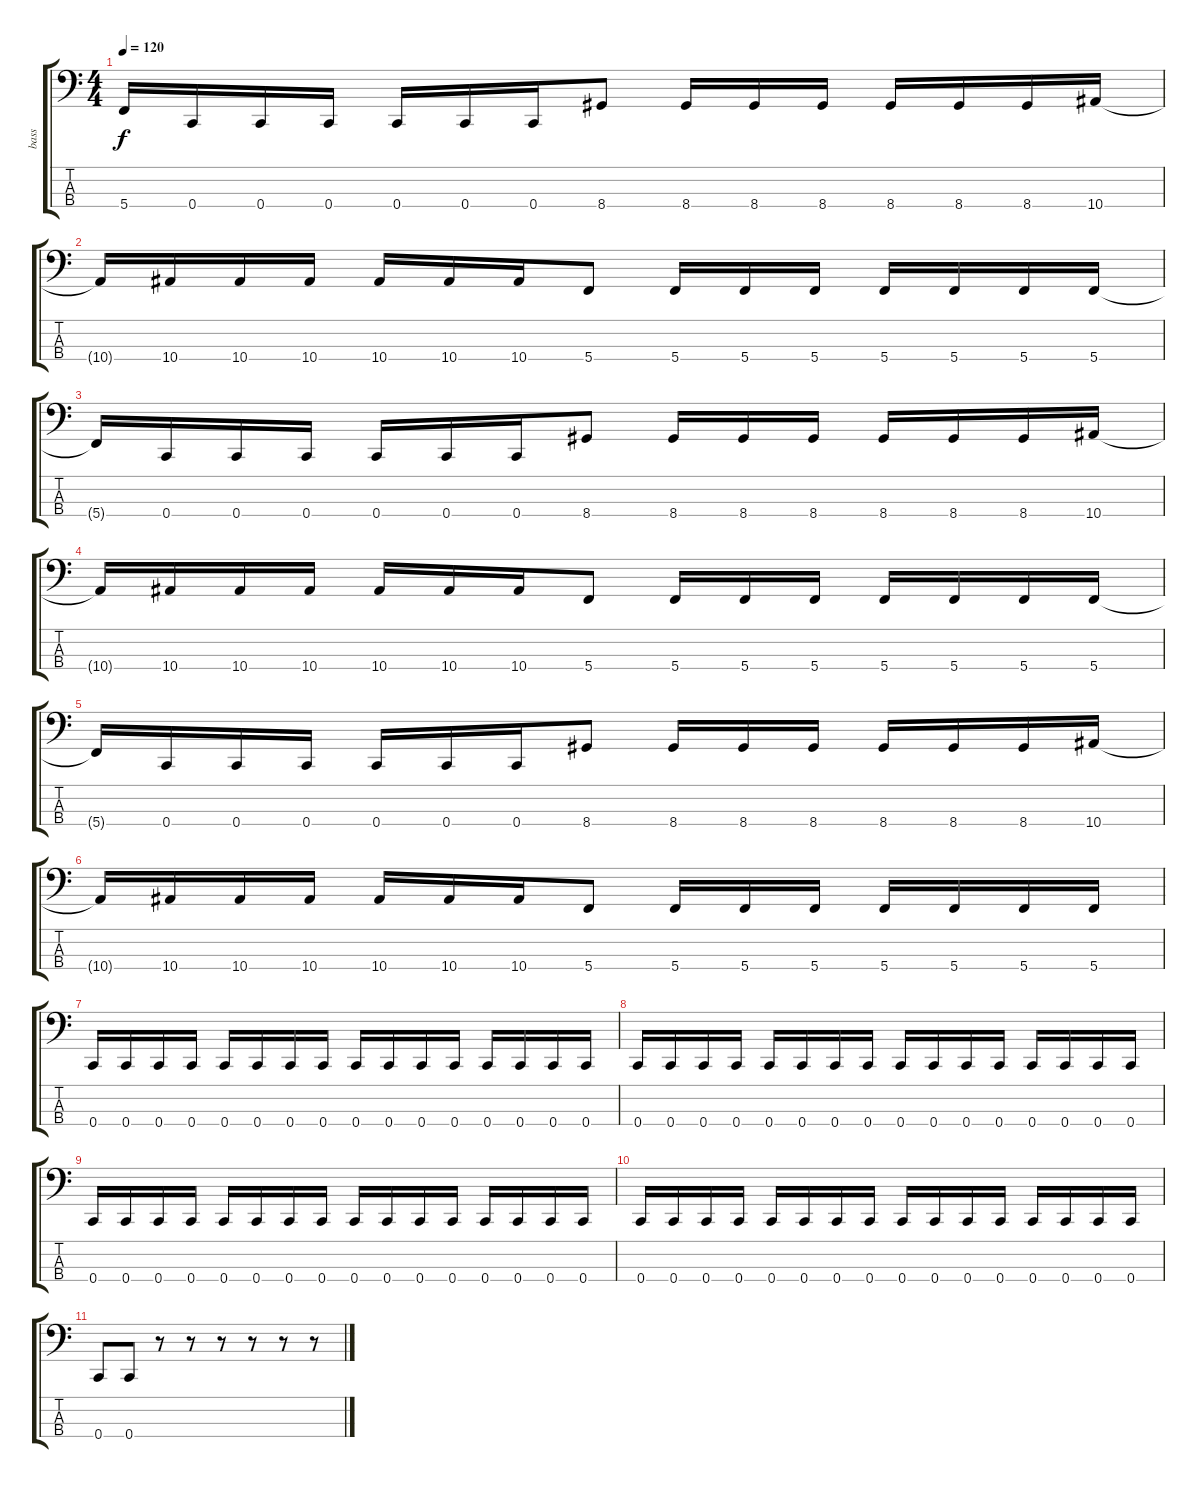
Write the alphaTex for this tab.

\track ("bass" "bass") {instrument electricbasspick}
\staff {score tabs}
\tuning (F2 C2 G1 C1) {hide}
\ts (4 4)
\tempo 120
\clef f4
\ks c
5.4{t}.16{dy f} 0.4.16 0.4.16 0.4.16 0.4.16 0.4.16 0.4.16 8.4.8 8.4.16 8.4.16 8.4.16 8.4.16 8.4.16 8.4.16 10.4.16 |
10.4{t}.16 10.4.16 10.4.16 10.4.16 10.4.16 10.4.16 10.4.16 5.4.8 5.4.16 5.4.16 5.4.16 5.4.16 5.4.16 5.4.16 5.4.16 |
5.4{t}.16 0.4.16 0.4.16 0.4.16 0.4.16 0.4.16 0.4.16 8.4.8 8.4.16 8.4.16 8.4.16 8.4.16 8.4.16 8.4.16 10.4.16 |
10.4{t}.16 10.4.16 10.4.16 10.4.16 10.4.16 10.4.16 10.4.16 5.4.8 5.4.16 5.4.16 5.4.16 5.4.16 5.4.16 5.4.16 5.4.16 |
5.4{t}.16 0.4.16 0.4.16 0.4.16 0.4.16 0.4.16 0.4.16 8.4.8 8.4.16 8.4.16 8.4.16 8.4.16 8.4.16 8.4.16 10.4.16 |
10.4{t}.16 10.4.16 10.4.16 10.4.16 10.4.16 10.4.16 10.4.16 5.4.8 5.4.16 5.4.16 5.4.16 5.4.16 5.4.16 5.4.16 5.4.16 |
0.4.16 0.4.16 0.4.16 0.4.16 0.4.16 0.4.16 0.4.16 0.4.16 0.4.16 0.4.16 0.4.16 0.4.16 0.4.16 0.4.16 0.4.16 0.4.16 |
0.4.16 0.4.16 0.4.16 0.4.16 0.4.16 0.4.16 0.4.16 0.4.16 0.4.16 0.4.16 0.4.16 0.4.16 0.4.16 0.4.16 0.4.16 0.4.16 |
0.4.16 0.4.16 0.4.16 0.4.16 0.4.16 0.4.16 0.4.16 0.4.16 0.4.16 0.4.16 0.4.16 0.4.16 0.4.16 0.4.16 0.4.16 0.4.16 |
0.4.16 0.4.16 0.4.16 0.4.16 0.4.16 0.4.16 0.4.16 0.4.16 0.4.16 0.4.16 0.4.16 0.4.16 0.4.16 0.4.16 0.4.16 0.4.16 |
0.4.8 0.4.8 r.8 r.8 r.8 r.8 r.8 r.8
